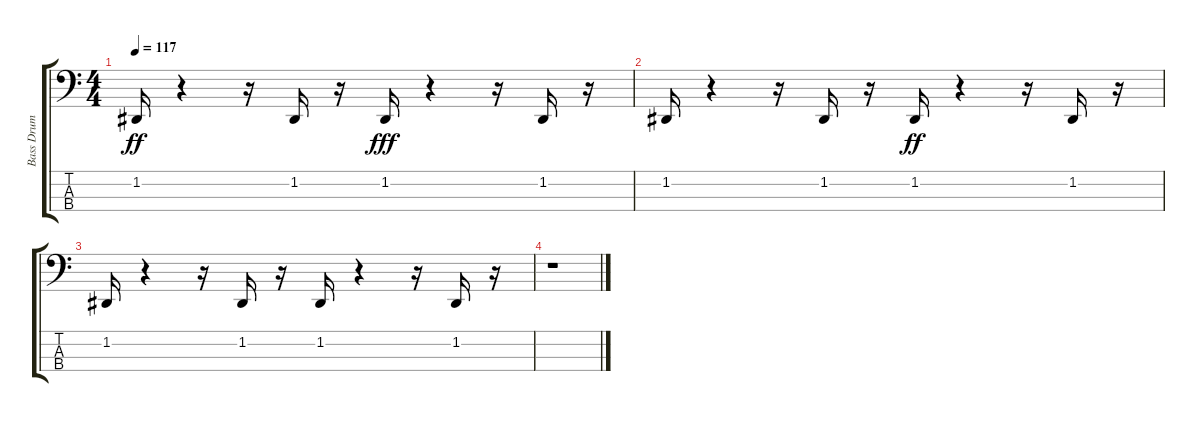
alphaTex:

\track ("Bass Drum" "Bass Drum") {instrument taikodrum}
\staff {score tabs}
\tuning (G2 D2 A1 E1) {hide}
\ts (4 4)
\tempo 117
\clef f4
\ks c
1.2.16{dy ff} r.4 r.16 1.2.16 r.16 1.2.16{dy fff} r.4 r.16 1.2.16 r.16 |
1.2.16 r.4 r.16 1.2.16 r.16 1.2.16{dy ff} r.4 r.16 1.2.16 r.16 |
1.2.16 r.4 r.16 1.2.16 r.16 1.2.16 r.4 r.16 1.2.16 r.16 |
r.1
